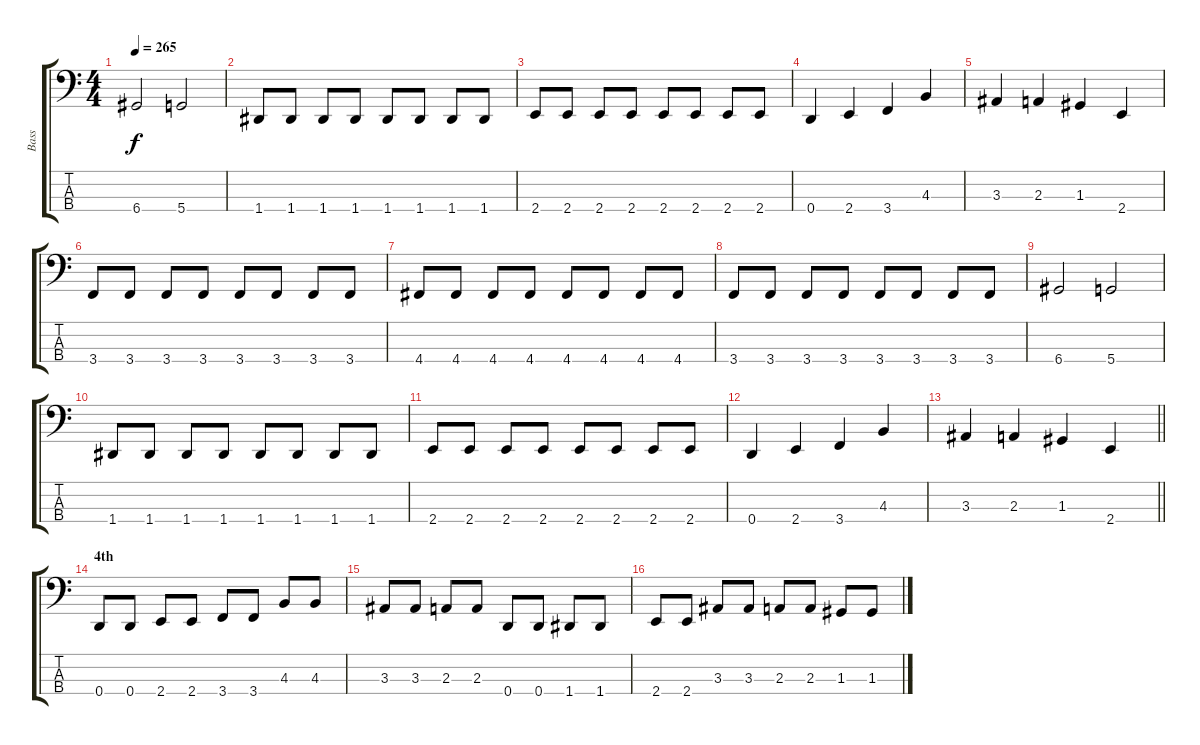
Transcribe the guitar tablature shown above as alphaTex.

\track ("Bass" "Bass") {instrument electricbassfinger}
\staff {score tabs}
\tuning (F2 C2 G1 D1) {hide}
\ts (4 4)
\tempo 265
\clef f4
\ks c
6.4.2{dy f} 5.4.2 |
1.4.8 1.4.8 1.4.8 1.4.8 1.4.8 1.4.8 1.4.8 1.4.8 |
2.4.8 2.4.8 2.4.8 2.4.8 2.4.8 2.4.8 2.4.8 2.4.8 |
0.4.4 2.4.4 3.4.4 4.3.4 |
3.3.4 2.3.4 1.3.4 2.4.4 |
3.4.8 3.4.8 3.4.8 3.4.8 3.4.8 3.4.8 3.4.8 3.4.8 |
4.4.8 4.4.8 4.4.8 4.4.8 4.4.8 4.4.8 4.4.8 4.4.8 |
3.4.8 3.4.8 3.4.8 3.4.8 3.4.8 3.4.8 3.4.8 3.4.8 |
6.4.2 5.4.2 |
1.4.8 1.4.8 1.4.8 1.4.8 1.4.8 1.4.8 1.4.8 1.4.8 |
2.4.8 2.4.8 2.4.8 2.4.8 2.4.8 2.4.8 2.4.8 2.4.8 |
0.4.4 2.4.4 3.4.4 4.3.4 |
\barLineRight lightlight
3.3.4 2.3.4 1.3.4 2.4.4 |
\section ("" "4th")
0.4.8 0.4.8 2.4.8 2.4.8 3.4.8 3.4.8 4.3.8 4.3.8 |
3.3.8 3.3.8 2.3.8 2.3.8 0.4.8 0.4.8 1.4.8 1.4.8 |
2.4.8 2.4.8 3.3.8 3.3.8 2.3.8 2.3.8 1.3.8 1.3.8
